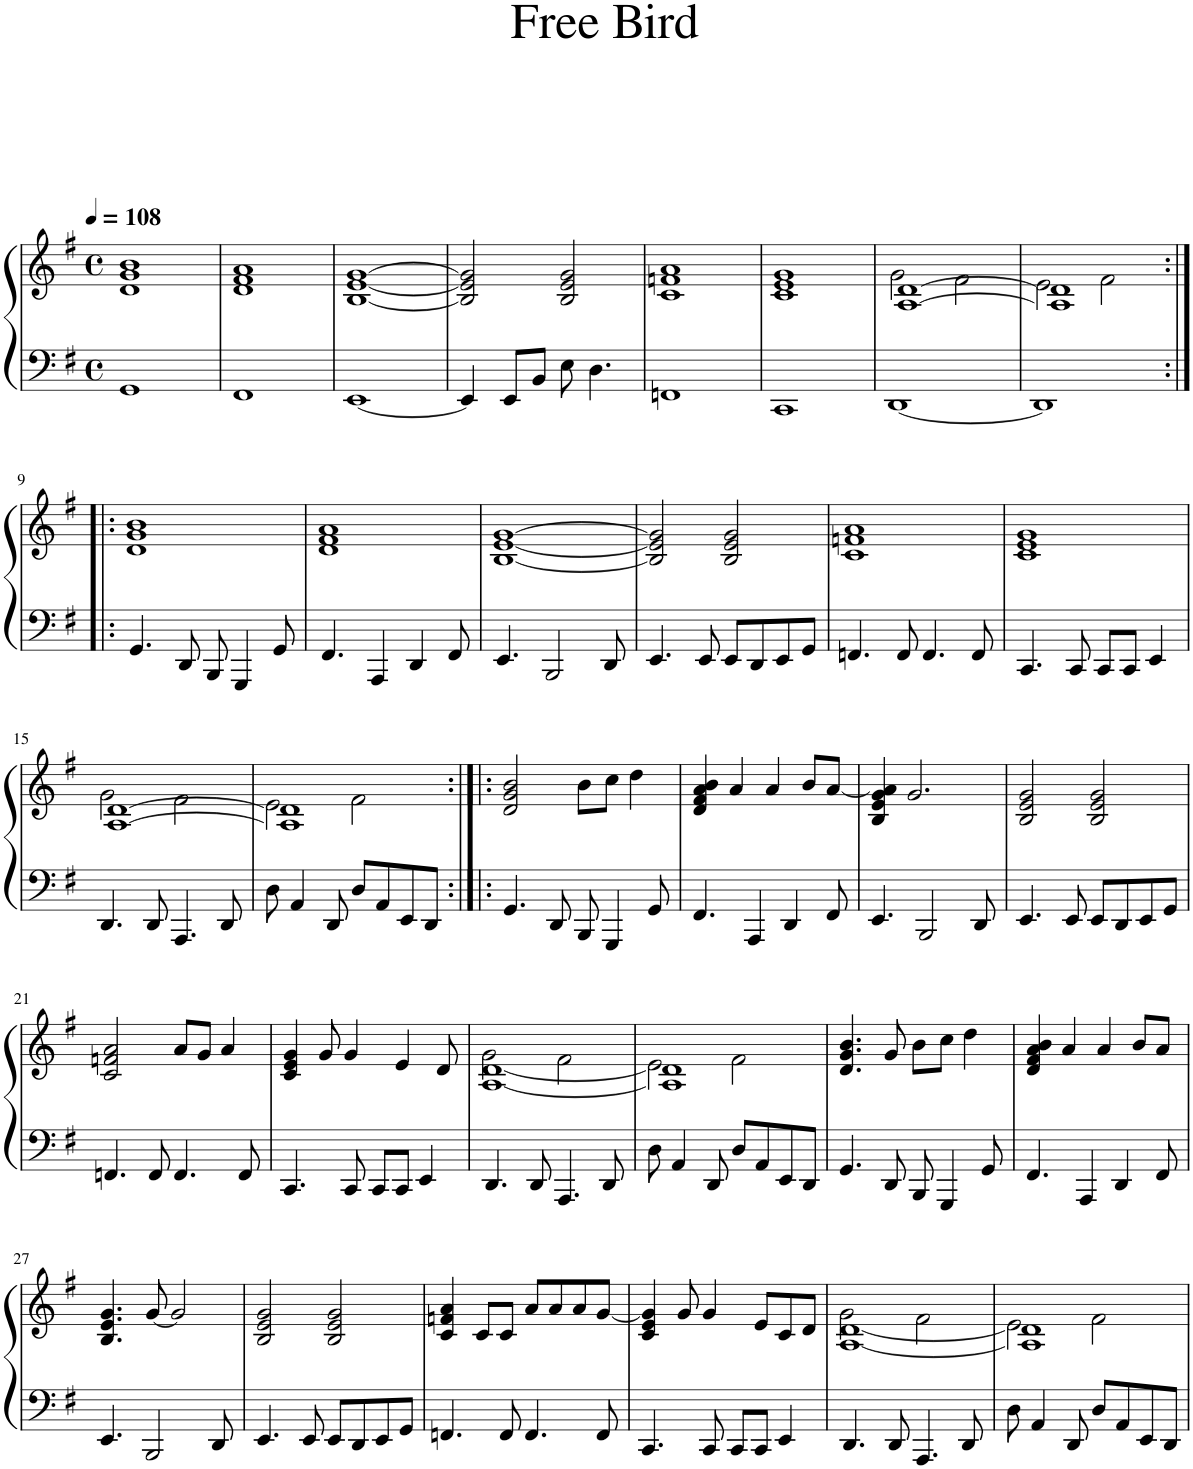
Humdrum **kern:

**kern	**kern
*part1	*part1
*staff2	*staff1
*I"Piano	*
*I'Pno.	*
*clefF4	*clefG2
*k[f#]	*k[f#]
*M4/4	*M4/4
*met(c)	*met(c)
*MM108	*MM108
=1	=1
1GG	1d 1g 1b
=2	=2
1FF#	1d 1f# 1a
=3	=3
[1EE	[1B [1e [1g
=4	=4
4EE/]	2B/] 2e/] 2g/]
8EE/L	.
8BB/J	.
8E\	2B/ 2e/ 2g/
4.D\	.
=5	=5
1FFn	1c 1fn 1a
=6	=6
1CC	1c 1e 1g
=7	=7
*	*^
[1DD	[1A [1d	2g\
.	.	2f#\
=8	=8	=8
1DD]	1A] 1d]	2e\
.	.	2f#\
*	*v	*v
!!LO:LB:g=z
=9:|!|:	=9:|!|:
4.GG/	1d 1g 1b
8DD/	.
8BBB/	.
4GGG/	.
8GG/	.
=10	=10
4.FF#/	1d 1f# 1a
4AAA/	.
4DD/	.
8FF#/	.
=11	=11
4.EE/	[1B [1e [1g
2BBB/	.
8DD/	.
=12	=12
4.EE/	2B/] 2e/] 2g/]
8EE/	.
8EE/L	2B/ 2e/ 2g/
8DD/	.
8EE/	.
8GG/J	.
=13	=13
4.FFn/	1c 1fn 1a
8FF/	.
4.FF/	.
8FF/	.
=14	=14
4.CC/	1c 1e 1g
8CC/	.
8CC/L	.
8CC/J	.
4EE/	.
!!LO:LB:g=z
=15	=15
*	*^
4.DD/	[1A [1d	2g\
8DD/	.	.
4.AAA/	.	2f#\
8DD/	.	.
=16	=16	=16
8D\	1A] 1d]	2e\
4AA/	.	.
8DD/	.	.
8D/L	.	2f#\
8AA/	.	.
8EE/	.	.
8DD/J	.	.
*	*v	*v
=17:|!|:	=17:|!|:
4.GG/	2d/ 2g/ 2b/
8DD/	.
8BBB/	8b\L
4GGG/	8cc\J
.	4dd\
8GG/	.
=18	=18
4.FF#/	4d/ 4f#/ 4a/ 4b/
.	4a/
4AAA/	.
.	4a/
4DD/	.
.	8b/L
8FF#/	[8a/J
=19	=19
4.EE/	4B/ 4e/ 4g/ 4a/]
.	2.g/
2BBB/	.
8DD/	.
=20	=20
4.EE/	2B/ 2e/ 2g/
8EE/	.
8EE/L	2B/ 2e/ 2g/
8DD/	.
8EE/	.
8GG/J	.
!!LO:LB:g=z
=21	=21
4.FFn/	2c/ 2fn/ 2a/
8FF/	.
4.FF/	8a/L
.	8g/J
.	4a/
8FF/	.
=22	=22
4.CC/	4c/ 4e/ 4g/
.	8g/
8CC/	4g/
8CC/L	.
8CC/J	4e/
4EE/	.
.	8d/
=23	=23
*	*^
4.DD/	[1A [1d	2g\
8DD/	.	.
4.AAA/	.	2f#\
8DD/	.	.
=24	=24	=24
8D\	1A] 1d]	2e\
4AA/	.	.
8DD/	.	.
8D/L	.	2f#\
8AA/	.	.
8EE/	.	.
8DD/J	.	.
*	*v	*v
=25	=25
4.GG/	4.d/ 4.g/ 4.b/
8DD/	8g/
8BBB/	8b\L
4GGG/	8cc\J
.	4dd\
8GG/	.
=26	=26
4.FF#/	4d/ 4f#/ 4a/ 4b/
.	4a/
4AAA/	.
.	4a/
4DD/	.
.	8b/L
8FF#/	8a/J
!!LO:LB:g=z
=27	=27
4.EE/	4.B/ 4.e/ 4.g/
2BBB/	[8g/
.	2g/]
8DD/	.
=28	=28
4.EE/	2B/ 2e/ 2g/
8EE/	.
8EE/L	2B/ 2e/ 2g/
8DD/	.
8EE/	.
8GG/J	.
=29	=29
4.FFn/	4c/ 4fn/ 4a/
.	8c/L
8FF/	8c/J
4.FF/	8a/L
.	8a/
.	8a/
8FF/	[8g/J
=30	=30
4.CC/	4c/ 4e/ 4g/]
.	8g/
8CC/	4g/
8CC/L	.
8CC/J	8e/L
4EE/	8c/
.	8d/J
=31	=31
*	*^
4.DD/	[1A [1d	2g\
8DD/	.	.
4.AAA/	.	2f#\
8DD/	.	.
=32	=32	=32
8D\	1A] 1d]	2e\
4AA/	.	.
8DD/	.	.
8D/L	.	2f#\
8AA/	.	.
8EE/	.	.
8DD/J	.	.
*	*v	*v
=	=
*-	*-
